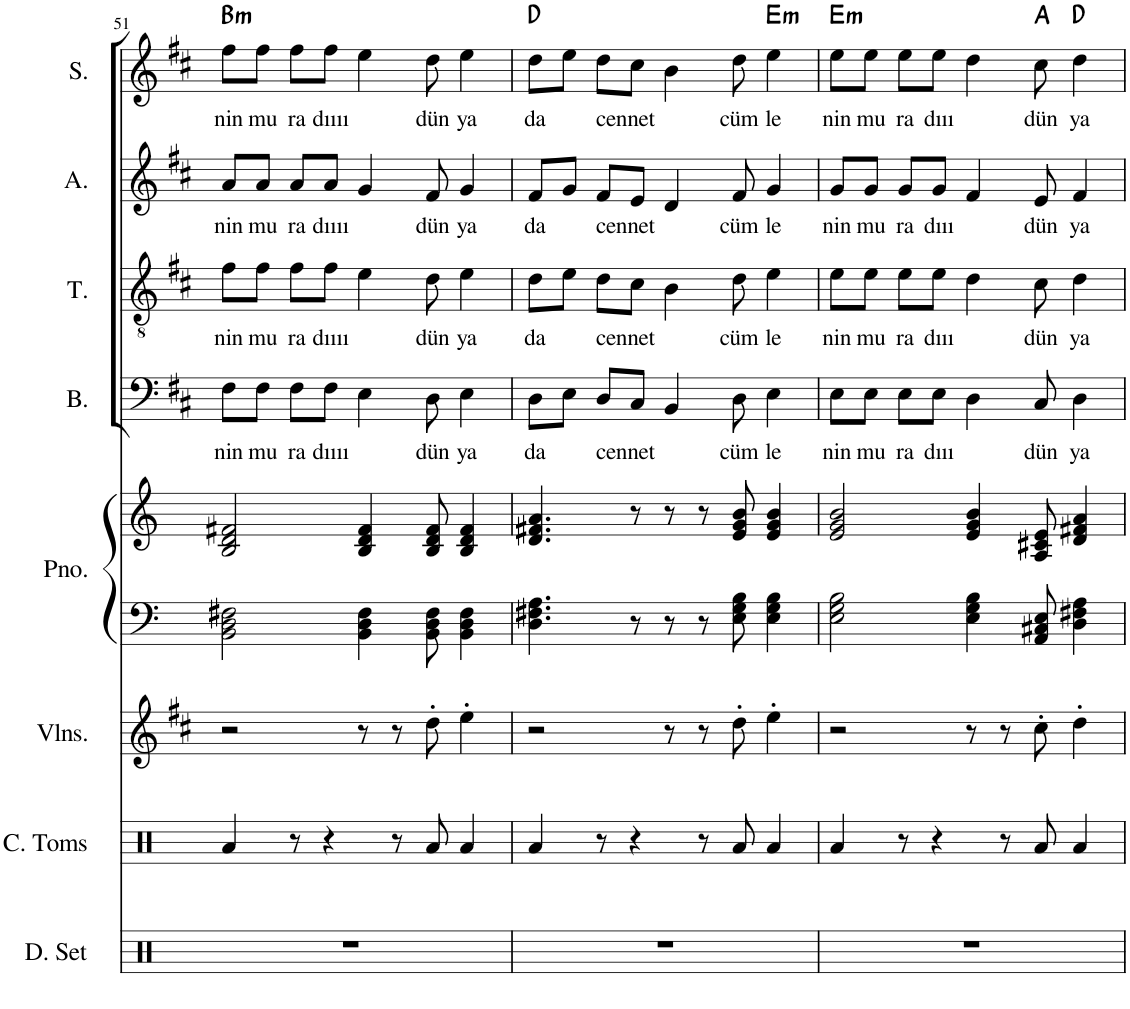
**kern	**kern	**kern	**kern	**kern	**kern	**text	**kern	**text	**kern	**text	**kern	**text	**harte
*part8	*part7	*part6	*part5	*part5	*part4	*part4	*part3	*part3	*part2	*part2	*part1	*part1	*part1
*staff9	*staff8	*staff7	*staff6	*staff5	*staff4	*staff4	*staff3	*staff3	*staff2	*staff2	*staff1	*staff1	*
*I"Drumset	*I"Concert Toms	*I"Kemanlar	*I"Piyano	*	*I"Bass	*	*I"Tenor	*	*I"Alto	*	*I"Soprano	*	*
*I'D. Set	*I'C. Toms	*	*I'Pno.	*	*I'B.	*	*I'T.	*	*I'A.	*	*I'S.	*	*
!!LO:PB:g=z
*clefX	*clefX	*clefG2	*clefF4	*clefG2	*clefF4	*	*clefGv2	*	*clefG2	*	*clefG2	*	*
*k[]	*k[]	*k[f#c#]	*k[]	*k[]	*k[f#c#]	*	*k[f#c#]	*	*k[f#c#]	*	*k[f#c#]	*	*
*M9/8	*M9/8	*M9/8	*M9/8	*M9/8	*M9/8	*	*M9/8	*	*M9/8	*	*M9/8	*	*
=51	=51	=51	=51	=51	=51	=51	=51	=51	=51	=51	=51	=51	=51
!	!	!	!	!	!	!LO:LY:b	!	!LO:LY:b	!	!LO:LY:b	!	!LO:LY:b	!LO:H:kt=m
8%9r	4Ra/	2r	2BB\ 2D\ 2F#X\	2B/ 2d/ 2f#X/	8F#\L	nin	8f#\L	nin	8a/L	nin	8ff#\L	nin	B:min
!	!	!	!	!	!	!LO:LY:b	!	!LO:LY:b	!	!LO:LY:b	!	!LO:LY:b	!
.	.	.	.	.	8F#\J	mu	8f#\J	mu	8a/J	mu	8ff#\J	mu	.
!	!	!	!	!	!	!LO:LY:b	!	!LO:LY:b	!	!LO:LY:b	!	!LO:LY:b	!
.	8r	.	.	.	8F#\L	ra	8f#\L	ra	8a/L	ra	8ff#\L	ra	.
!	!	!	!	!	!	!LO:LY:b	!	!LO:LY:b	!	!LO:LY:b	!	!LO:LY:b	!
.	4r	.	.	.	8F#\J	dıııı	8f#\J	dıııı	8a/J	dıııı	8ff#\J	dıııı	.
.	.	8r	4BB\ 4D\ 4F#\	4B/ 4d/ 4f#/	4E\	.	4e\	.	4g/	.	4ee\	.	.
.	8r	8r	.	.	.	.	.	.	.	.	.	.	.
!	!	!	!	!	!	!LO:LY:b	!	!LO:LY:b	!	!LO:LY:b	!	!LO:LY:b	!
.	8Ra/	8dd'\	8BB\ 8D\ 8F#\	8B/ 8d/ 8f#/	8D\	dün	8d\	dün	8f#/	dün	8dd\	dün	.
!	!	!	!	!	!	!LO:LY:b	!	!LO:LY:b	!	!LO:LY:b	!	!LO:LY:b	!
.	4Ra/	4ee'\	4BB\ 4D\ 4F#\	4B/ 4d/ 4f#/	4E\	ya	4e\	ya	4g/	ya	4ee\	ya	.
=52	=52	=52	=52	=52	=52	=52	=52	=52	=52	=52	=52	=52	=52
!	!	!	!	!	!	!LO:LY:b	!	!LO:LY:b	!	!LO:LY:b	!	!LO:LY:b	!
8%9r	4Ra/	2r	4.D\ 4.F#X\ 4.A\	4.d/ 4.f#X/ 4.a/	8D\L	da	8d\L	da	8f#/L	da	8dd\L	da	D:maj
.	.	.	.	.	8E\J	.	8e\J	.	8g/J	.	8ee\J	.	.
!	!	!	!	!	!	!LO:LY:b	!	!LO:LY:b	!	!LO:LY:b	!	!LO:LY:b	!
.	8r	.	.	.	8D/L	cennet	8d\L	cennet	8f#/L	cennet	8dd\L	cennet	.
.	4r	.	8r	8r	8C#/J	.	8c#\J	.	8e/J	.	8cc#\J	.	.
.	.	8r	8r	8r	4BB/	.	4B\	.	4d/	.	4b\	.	.
.	8r	8r	8r	8r	.	.	.	.	.	.	.	.	.
!	!	!	!	!	!	!LO:LY:b	!	!LO:LY:b	!	!LO:LY:b	!	!LO:LY:b	!
.	8Ra/	8dd'\	8E\ 8G\ 8B\	8e/ 8g/ 8b/	8D\	cüm	8d\	cüm	8f#/	cüm	8dd\	cüm	.
!	!	!	!	!	!	!LO:LY:b	!	!LO:LY:b	!	!LO:LY:b	!	!LO:LY:b	!LO:H:kt=m
.	4Ra/	4ee'\	4E\ 4G\ 4B\	4e/ 4g/ 4b/	4E\	le	4e\	le	4g/	le	4ee\	le	E:min
=53	=53	=53	=53	=53	=53	=53	=53	=53	=53	=53	=53	=53	=53
!	!	!	!	!	!	!LO:LY:b	!	!LO:LY:b	!	!LO:LY:b	!	!LO:LY:b	!LO:H:kt=m
8%9r	4Ra/	2r	2E\ 2G\ 2B\	2e/ 2g/ 2b/	8E\L	nin	8e\L	nin	8g/L	nin	8ee\L	nin	E:min
!	!	!	!	!	!	!LO:LY:b	!	!LO:LY:b	!	!LO:LY:b	!	!LO:LY:b	!
.	.	.	.	.	8E\J	mu	8e\J	mu	8g/J	mu	8ee\J	mu	.
!	!	!	!	!	!	!LO:LY:b	!	!LO:LY:b	!	!LO:LY:b	!	!LO:LY:b	!
.	8r	.	.	.	8E\L	ra	8e\L	ra	8g/L	ra	8ee\L	ra	.
!	!	!	!	!	!	!LO:LY:b	!	!LO:LY:b	!	!LO:LY:b	!	!LO:LY:b	!
.	4r	.	.	.	8E\J	dııı	8e\J	dııı	8g/J	dııı	8ee\J	dııı	.
.	.	8r	4E\ 4G\ 4B\	4e/ 4g/ 4b/	4D\	.	4d\	.	4f#/	.	4dd\	.	.
.	8r	8r	.	.	.	.	.	.	.	.	.	.	.
!	!	!	!	!	!	!LO:LY:b	!	!LO:LY:b	!	!LO:LY:b	!	!LO:LY:b	!
.	8Ra/	8cc#'\	8AA/ 8C#X/ 8E/	8A/ 8c#X/ 8e/	8C#/	dün	8c#\	dün	8e/	dün	8cc#\	dün	A:maj
!	!	!	!	!	!	!LO:LY:b	!	!LO:LY:b	!	!LO:LY:b	!	!LO:LY:b	!
.	4Ra/	4dd'\	4D\ 4F#X\ 4A\	4d/ 4f#X/ 4a/	4D\	ya	4d\	ya	4f#/	ya	4dd\	ya	D:maj
=	=	=	=	=	=	=	=	=	=	=	=	=	=
*-	*-	*-	*-	*-	*-	*-	*-	*-	*-	*-	*-	*-	*-
